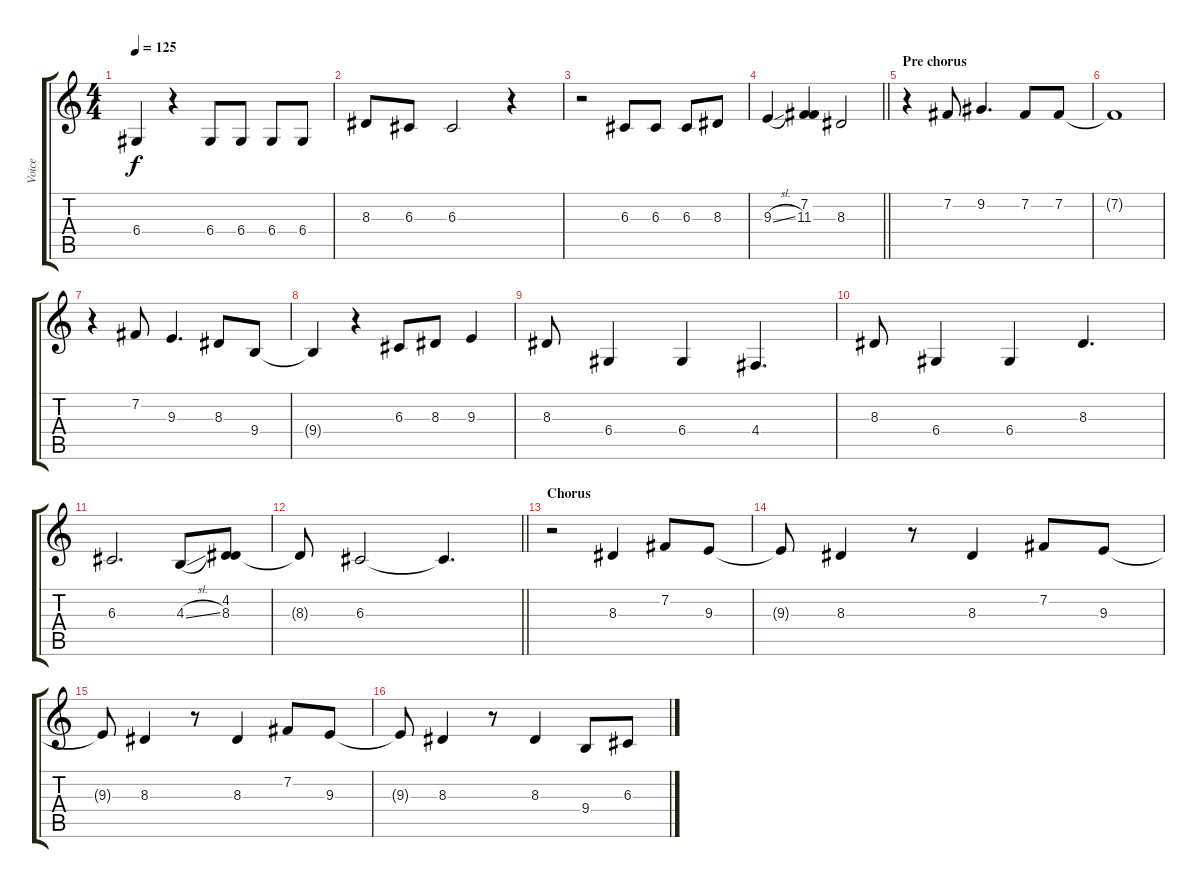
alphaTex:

\track ("Voice" "Voice") {instrument acousticgrandpiano}
\staff {score tabs}
\tuning (E4 B3 G3 D3 A2 E2) {hide}
\ts (4 4)
\tempo 125
\clef g2
\ks c
6.4{t}.4{dy f} r.4 6.4.8 6.4.8 6.4.8 6.4.8 |
8.3.8 6.3.8 6.3.2 r.4 |
r.2 6.3.8 6.3.8 6.3.8 8.3.8 |
\barLineRight lightlight
9.3{sl}.4 (7.2 11.3).4 8.3.2 |
\section ("" "Pre chorus")
r.4 7.2.8 9.2.4{d} 7.2.8 7.2.8 |
7.2{t}.1 |
r.4 7.2.8 9.3.4{d} 8.3.8 9.4.8 |
9.4{t}.4 r.4 6.3.8 8.3.8 9.3.4 |
8.3.8 6.4.4 6.4.4 4.4.4{d} |
8.3.8 6.4.4 6.4.4 8.3.4{d} |
6.3.2{d} 4.3{sl}.8 (4.2 8.3).8 |
\barLineRight lightlight
8.3{t}.8 6.3.2 6.3{t}.4{d} |
\section ("" "Chorus")
r.2 8.3.4 7.2.8 9.3.8 |
9.3{t}.8 8.3.4 r.8 8.3.4 7.2.8 9.3.8 |
9.3{t}.8 8.3.4 r.8 8.3.4 7.2.8 9.3.8 |
9.3{t}.8 8.3.4 r.8 8.3.4 9.4.8 6.3.8
